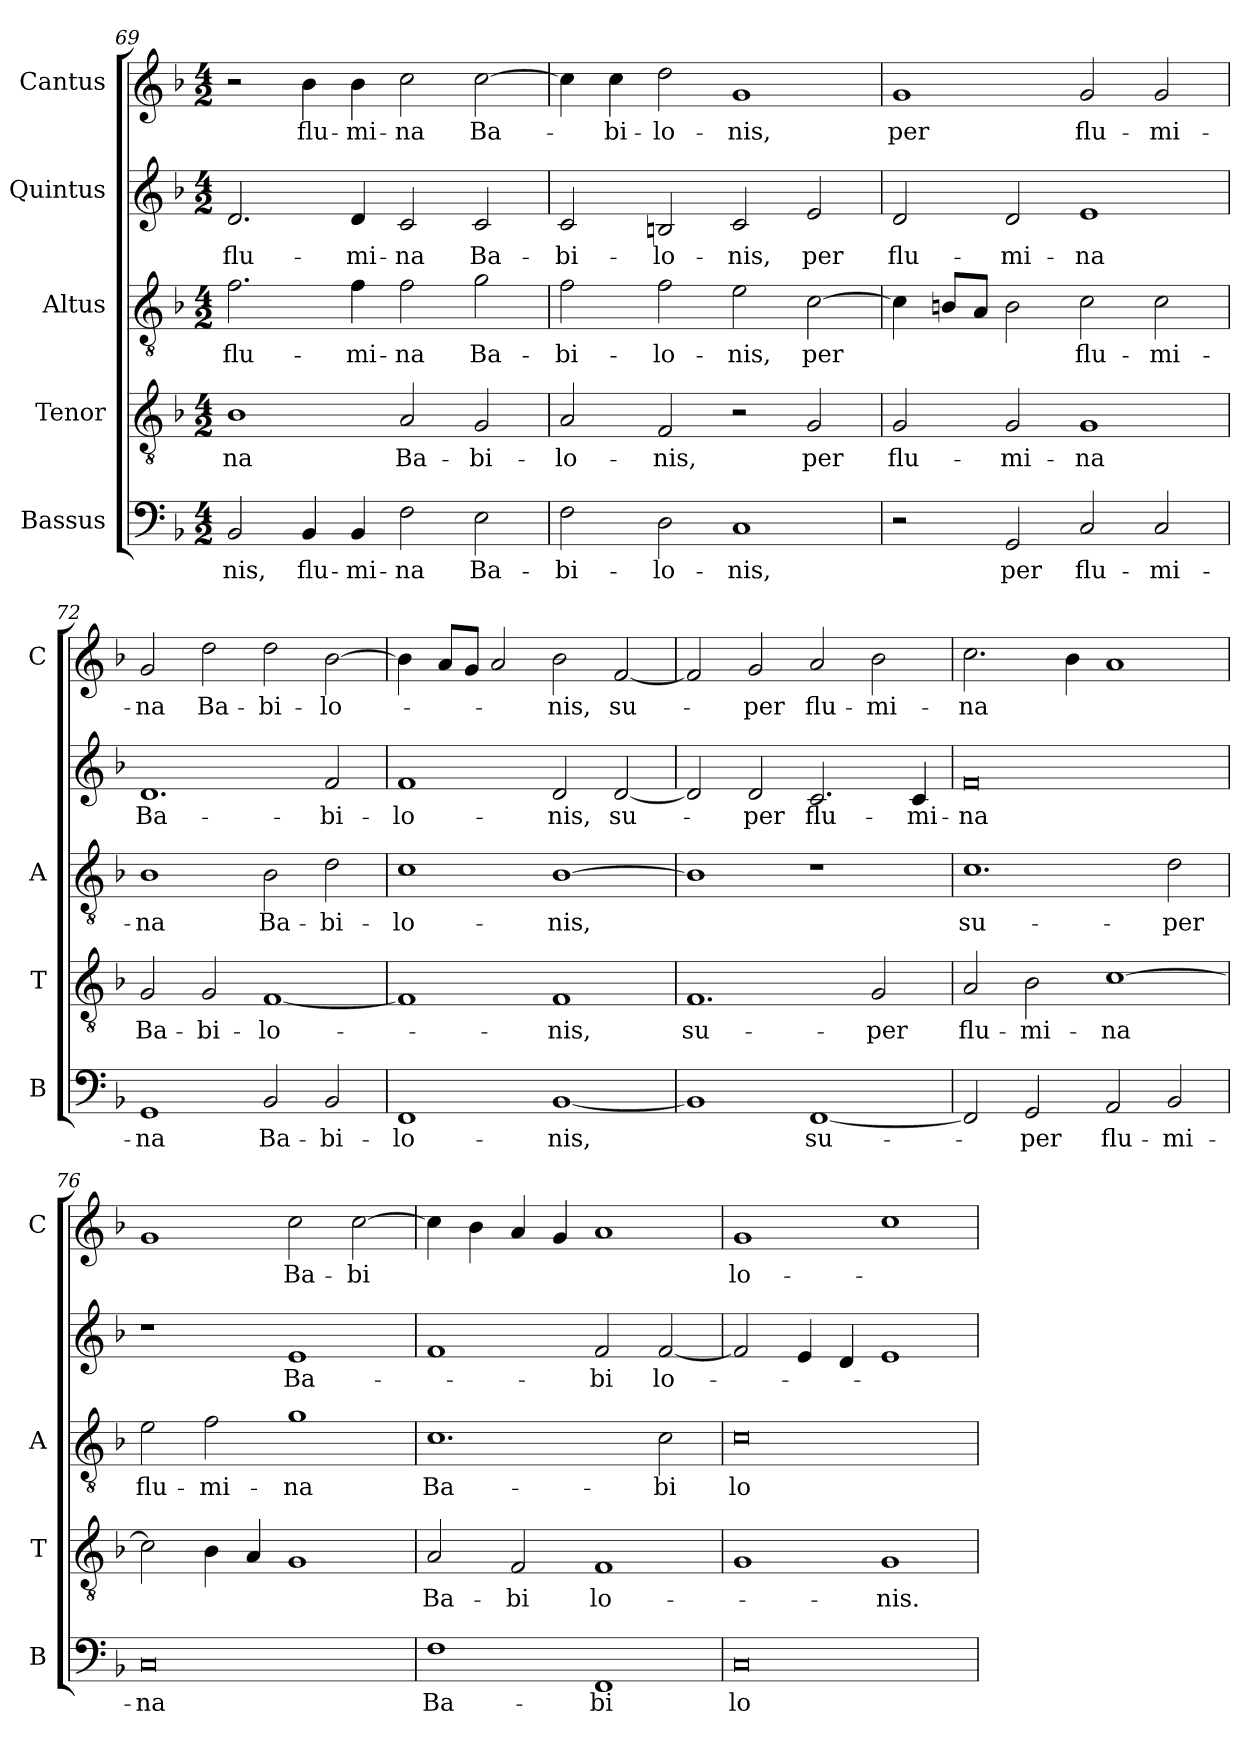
**kern	**text	**kern	**text	**kern	**text	**kern	**text	**kern	**text
*part5	*part5	*part4	*part4	*part3	*part3	*part2	*part2	*part1	*part1
*staff5	*staff5	*staff4	*staff4	*staff3	*staff3	*staff2	*staff2	*staff1	*staff1
*I"Bassus	*	*I"Tenor	*	*I"Altus	*	*I"Quintus	*	*I"Cantus	*
*I'B	*	*I'T	*	*I'A	*	*	*	*I'C	*
*clefF4	*	*clefGv2	*	*clefGv2	*	*clefG2	*	*clefG2	*
*k[b-]	*	*k[b-]	*	*k[b-]	*	*k[b-]	*	*k[b-]	*
*F:	*	*F:	*	*F:	*	*F:	*	*F:	*
*M4/2	*	*M4/2	*	*M4/2	*	*M4/2	*	*M4/2	*
=69	=69	=69	=69	=69	=69	=69	=69	=69	=69
!	!LO:LY:b	!	!LO:LY:b	!	!LO:LY:b	!	!LO:LY:b	!	!
2BB-/	-nis,	1B-	-na	2.f\	flu-	2.d/	flu-	2r	.
!	!LO:LY:b	!	!	!	!	!	!	!	!LO:LY:b
4BB-/	flu-	.	.	.	.	.	.	4b-\	flu-
!	!LO:LY:b	!	!	!	!LO:LY:b	!	!LO:LY:b	!	!LO:LY:b
4BB-/	-mi-	.	.	4f\	-mi-	4d/	-mi-	4b-\	-mi-
!	!LO:LY:b	!	!LO:LY:b	!	!LO:LY:b	!	!LO:LY:b	!	!LO:LY:b
2F\	-na	2A/	Ba-	2f\	-na	2c/	-na	2cc\	-na
!	!LO:LY:b	!	!LO:LY:b	!	!LO:LY:b	!	!LO:LY:b	!	!LO:LY:b
2E\	Ba-	2G/	-bi-	2g\	Ba-	2c/	Ba-	[2cc\	Ba-
=70	=70	=70	=70	=70	=70	=70	=70	=70	=70
!	!LO:LY:b	!	!LO:LY:b	!	!LO:LY:b	!	!LO:LY:b	!	!
2F\	-bi-	2A/	-lo-	2f\	-bi-	2c/	-bi-	4cc\]	.
!	!	!	!	!	!	!	!	!	!LO:LY:b
.	.	.	.	.	.	.	.	4cc\	-bi-
!	!LO:LY:b	!	!LO:LY:b	!	!LO:LY:b	!	!LO:LY:b	!	!LO:LY:b
2D\	-lo-	2F/	-nis,	2f\	-lo-	2Bn/	-lo-	2dd\	-lo-
!	!LO:LY:b	!	!	!	!LO:LY:b	!	!LO:LY:b	!	!LO:LY:b
1C	-nis,	2r	.	2e\	-nis,	2c/	-nis,	1g	-nis,
!	!	!	!LO:LY:b	!	!LO:LY:b	!	!LO:LY:b	!	!
.	.	2G/	per	[2c\	per	2e/	per	.	.
=71	=71	=71	=71	=71	=71	=71	=71	=71	=71
!	!	!	!LO:LY:b	!	!	!	!LO:LY:b	!	!LO:LY:b
2r	.	2G/	flu-	4c\]	.	2d/	flu-	1g	per
.	.	.	.	8Bn/L	.	.	.	.	.
.	.	.	.	8A/J	.	.	.	.	.
!	!LO:LY:b	!	!LO:LY:b	!	!	!	!LO:LY:b	!	!
2GG/	per	2G/	-mi-	2B\	.	2d/	-mi-	.	.
!	!LO:LY:b	!	!LO:LY:b	!	!LO:LY:b	!	!LO:LY:b	!	!LO:LY:b
2C/	flu-	1G	-na	2c\	flu-	1e	-na	2g/	flu-
!	!LO:LY:b	!	!	!	!LO:LY:b	!	!	!	!LO:LY:b
2C/	-mi-	.	.	2c\	-mi-	.	.	2g/	-mi-
!!LO:LB:g=z
=72	=72	=72	=72	=72	=72	=72	=72	=72	=72
!	!LO:LY:b	!	!LO:LY:b	!	!LO:LY:b	!	!LO:LY:b	!	!LO:LY:b
1GG	-na	2G/	Ba-	1B-	-na	1.d	Ba-	2g/	-na
!	!	!	!LO:LY:b	!	!	!	!	!	!LO:LY:b
.	.	2G/	-bi-	.	.	.	.	2dd\	Ba-
!	!LO:LY:b	!	!LO:LY:b	!	!LO:LY:b	!	!	!	!LO:LY:b
2BB-/	Ba-	[1F	-lo-	2B-\	Ba-	.	.	2dd\	-bi-
!	!LO:LY:b	!	!	!	!LO:LY:b	!	!LO:LY:b	!	!LO:LY:b
2BB-/	-bi-	.	.	2d\	-bi-	2f/	-bi-	[2b-\	-lo-
=73	=73	=73	=73	=73	=73	=73	=73	=73	=73
!	!LO:LY:b	!	!	!	!LO:LY:b	!	!LO:LY:b	!	!
1FF	-lo-	1F]	.	1c	-lo-	1f	-lo-	4b-\]	.
.	.	.	.	.	.	.	.	8a/L	.
.	.	.	.	.	.	.	.	8g/J	.
.	.	.	.	.	.	.	.	2a/	.
!	!LO:LY:b	!	!LO:LY:b	!	!LO:LY:b	!	!LO:LY:b	!	!LO:LY:b
[1BB-	-nis,	1F	-nis,	[1B-	-nis,	2d/	-nis,	2b-\	-nis,
!	!	!	!	!	!	!	!LO:LY:b	!	!LO:LY:b
.	.	.	.	.	.	[2d/	su-	[2f/	su-
=74	=74	=74	=74	=74	=74	=74	=74	=74	=74
!	!	!	!LO:LY:b	!	!	!	!	!	!
1BB-]	.	1.F	su-	1B-]	.	2d/]	.	2f/]	.
!	!	!	!	!	!	!	!LO:LY:b	!	!LO:LY:b
.	.	.	.	.	.	2d/	-per	2g/	-per
!	!LO:LY:b	!	!	!	!	!	!LO:LY:b	!	!LO:LY:b
[1FF	su-	.	.	1r	.	2.c/	flu-	2a/	flu-
!	!	!	!LO:LY:b	!	!	!	!	!	!LO:LY:b
.	.	2G/	-per	.	.	.	.	2b-\	-mi-
!	!	!	!	!	!	!	!LO:LY:b	!	!
.	.	.	.	.	.	4c/	-mi-	.	.
=75	=75	=75	=75	=75	=75	=75	=75	=75	=75
!	!	!	!LO:LY:b	!	!LO:LY:b	!	!LO:LY:b	!	!LO:LY:b
2FF/]	.	2A/	flu-	1.c	su-	0f	-na	2.cc\	-na
!	!LO:LY:b	!	!LO:LY:b	!	!	!	!	!	!
2GG/	-per	2B-\	-mi-	.	.	.	.	.	.
.	.	.	.	.	.	.	.	4b-\	.
!	!LO:LY:b	!	!LO:LY:b	!	!	!	!	!	!
2AA/	flu-	[1c	-na	.	.	.	.	1a	.
!	!LO:LY:b	!	!	!	!LO:LY:b	!	!	!	!
2BB-/	-mi-	.	.	2d\	-per	.	.	.	.
=76	=76	=76	=76	=76	=76	=76	=76	=76	=76
!	!LO:LY:b	!	!	!	!LO:LY:b	!	!	!	!
0C	-na	2c\]	.	2e\	flu-	1r	.	1g	.
!	!	!	!	!	!LO:LY:b	!	!	!	!
.	.	4B-\	.	2f\	-mi-	.	.	.	.
.	.	4A/	.	.	.	.	.	.	.
!	!	!	!	!	!LO:LY:b	!	!LO:LY:b	!	!LO:LY:b
.	.	1G	.	1g	-na	1e	Ba-	2cc\	Ba-
!	!	!	!	!	!	!	!	!	!LO:LY:b
.	.	.	.	.	.	.	.	[2cc\	-bi
=77	=77	=77	=77	=77	=77	=77	=77	=77	=77
!	!LO:LY:b	!	!LO:LY:b	!	!LO:LY:b	!	!	!	!
1F	Ba-	2A/	Ba-	1.c	Ba-	1f	.	4cc\]	.
.	.	.	.	.	.	.	.	4b-\	.
!	!	!	!LO:LY:b	!	!	!	!	!	!
.	.	2F/	-bi	.	.	.	.	4a/	.
.	.	.	.	.	.	.	.	4g/	.
!	!LO:LY:b	!	!LO:LY:b	!	!	!	!LO:LY:b	!	!
1FF	-bi	1F	lo-	.	.	2f/	-bi	1a	.
!	!	!	!	!	!LO:LY:b	!	!LO:LY:b	!	!
.	.	.	.	2c\	-bi	[2f/	lo-	.	.
=78	=78	=78	=78	=78	=78	=78	=78	=78	=78
!	!LO:LY:b	!	!	!	!LO:LY:b	!	!	!	!LO:LY:b
0C	lo-	1G	.	0c	lo-	2f/]	.	1g	lo-
.	.	.	.	.	.	4e/	.	.	.
.	.	.	.	.	.	4d/	.	.	.
!	!	!	!LO:LY:b	!	!	!	!	!	!
.	.	1G	-nis.	.	.	1e	.	1cc	.
=	=	=	=	=	=	=	=	=	=
*-	*-	*-	*-	*-	*-	*-	*-	*-	*-
